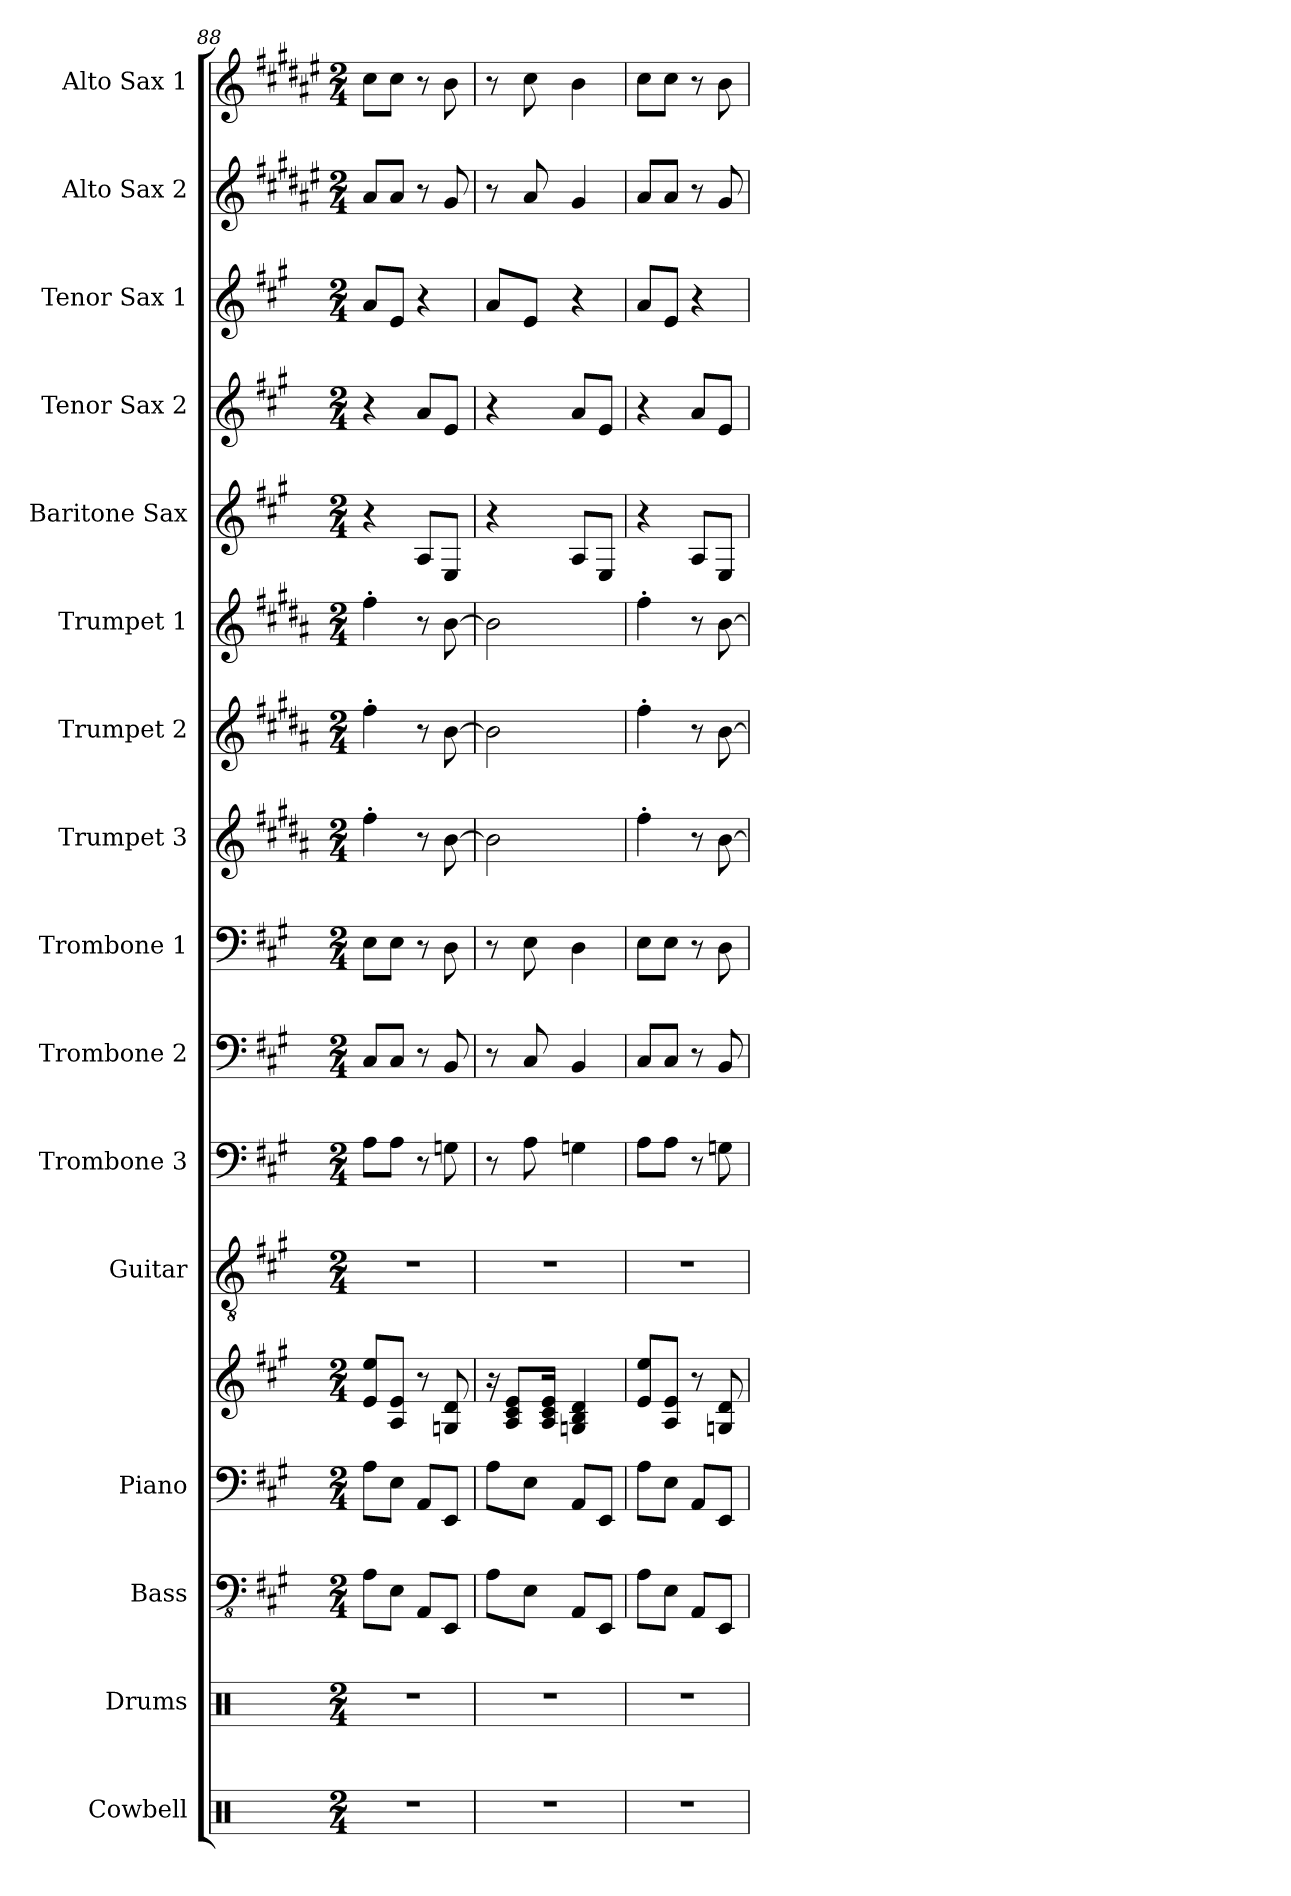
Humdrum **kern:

**kern	**kern	**kern	**kern	**kern	**kern	**kern	**kern	**kern	**kern	**kern	**kern	**kern	**kern	**kern	**kern	**kern
*part16	*part15	*part14	*part13	*part13	*part12	*part11	*part10	*part9	*part8	*part7	*part6	*part5	*part4	*part3	*part2	*part1
*staff17	*staff16	*staff15	*staff14	*staff13	*staff12	*staff11	*staff10	*staff9	*staff8	*staff7	*staff6	*staff5	*staff4	*staff3	*staff2	*staff1
*I"Cowbell	*I"Drums	*I"Bass	*I"Piano	*	*I"Guitar	*I"Trombone 3	*I"Trombone 2	*I"Trombone 1	*I"Trumpet 3	*I"Trumpet 2	*I"Trumpet 1	*I"Baritone Sax	*I"Tenor Sax 2	*I"Tenor Sax 1	*I"Alto Sax 2	*I"Alto Sax 1
*I'Cwb.	*I'Drums	*I'Bass	*I'Piano	*	*I'Gtr.	*I'Tbn. 3	*I'Tbn. 2	*I'Tbn. 1	*I'Tpt. 3	*I'Tpt. 2	*I'Tpt. 1	*I'Bari	*I'Tenor 2	*I'Tenor 1	*I'Alto 2	*I'Alto 1
*clefX	*clefX	*clefFv4	*clefF4	*clefG2	*clefGv2	*clefF4	*clefF4	*clefF4	*clefG2	*clefG2	*clefG2	*clefG2	*clefG2	*clefG2	*clefG2	*clefG2
*	*	*	*	*	*	*	*	*	*ITrd1c2	*ITrd1c2	*ITrd1c2	*ITrd12c21	*ITrd8c14	*ITrd8c14	*ITrd5c9	*ITrd5c9
*k[]	*k[]	*k[f#c#g#]	*k[f#c#g#]	*k[f#c#g#]	*k[f#c#g#]	*k[f#c#g#]	*k[f#c#g#]	*k[f#c#g#]	*k[f#c#g#]	*k[f#c#g#]	*k[f#c#g#]	*k[f#c#g#]	*k[f#c#g#]	*k[f#c#g#]	*k[f#c#g#]	*k[f#c#g#]
*M2/4	*M2/4	*M2/4	*M2/4	*M2/4	*M2/4	*M2/4	*M2/4	*M2/4	*M2/4	*M2/4	*M2/4	*M2/4	*M2/4	*M2/4	*M2/4	*M2/4
=88	=88	=88	=88	=88	=88	=88	=88	=88	=88	=88	=88	=88	=88	=88	=88	=88
2r	2r	8AA\L	8A\L	8e/ 8ee/L	2r	8A\L	8C#/L	8E\L	4ee'\	4ee'\	4ee'\	4r	4r	8A/L	8c#/L	8e\L
.	.	8EE\J	8E\J	8A/ 8e/J	.	8A\J	8C#/J	8E\J	.	.	.	.	.	8E/J	8c#/J	8e\J
.	.	8AAA/L	8AA/L	8r	.	8r	8r	8r	8r	8r	8r	8AA/L	8A/L	4r	8r	8r
.	.	8EEE/J	8EE/J	8Gn/ 8d/	.	8Gn\	8BB/	8D\	[8a\	[8a\	[8a\	8EE/J	8E/J	.	8B/	8d\
=89	=89	=89	=89	=89	=89	=89	=89	=89	=89	=89	=89	=89	=89	=89	=89	=89
2r	2r	8AA\L	8A\L	16r	2r	8r	8r	8r	2a\]	2a\]	2a\]	4r	4r	8A/L	8r	8r
.	.	.	.	8A/ 8c#/ 8e/L	.	.	.	.	.	.	.	.	.	.	.	.
.	.	8EE\J	8E\J	.	.	8A\	8C#/	8E\	.	.	.	.	.	8E/J	8c#/	8e\
.	.	.	.	16A/ 16c#/ 16e/Jk	.	.	.	.	.	.	.	.	.	.	.	.
.	.	8AAA/L	8AA/L	4Gn/ 4B/ 4d/	.	4Gn\	4BB/	4D\	.	.	.	8AA/L	8A/L	4r	4B/	4d\
.	.	8EEE/J	8EE/J	.	.	.	.	.	.	.	.	8EE/J	8E/J	.	.	.
!!LO:PB:g=z
=90	=90	=90	=90	=90	=90	=90	=90	=90	=90	=90	=90	=90	=90	=90	=90	=90
2r	2r	8AA\L	8A\L	8e/ 8ee/L	2r	8A\L	8C#/L	8E\L	4ee'\	4ee'\	4ee'\	4r	4r	8A/L	8c#/L	8e\L
.	.	8EE\J	8E\J	8A/ 8e/J	.	8A\J	8C#/J	8E\J	.	.	.	.	.	8E/J	8c#/J	8e\J
.	.	8AAA/L	8AA/L	8r	.	8r	8r	8r	8r	8r	8r	8AA/L	8A/L	4r	8r	8r
.	.	8EEE/J	8EE/J	8Gn/ 8d/	.	8Gn\	8BB/	8D\	[8a\	[8a\	[8a\	8EE/J	8E/J	.	8B/	8d\
=	=	=	=	=	=	=	=	=	=	=	=	=	=	=	=	=
*-	*-	*-	*-	*-	*-	*-	*-	*-	*-	*-	*-	*-	*-	*-	*-	*-
